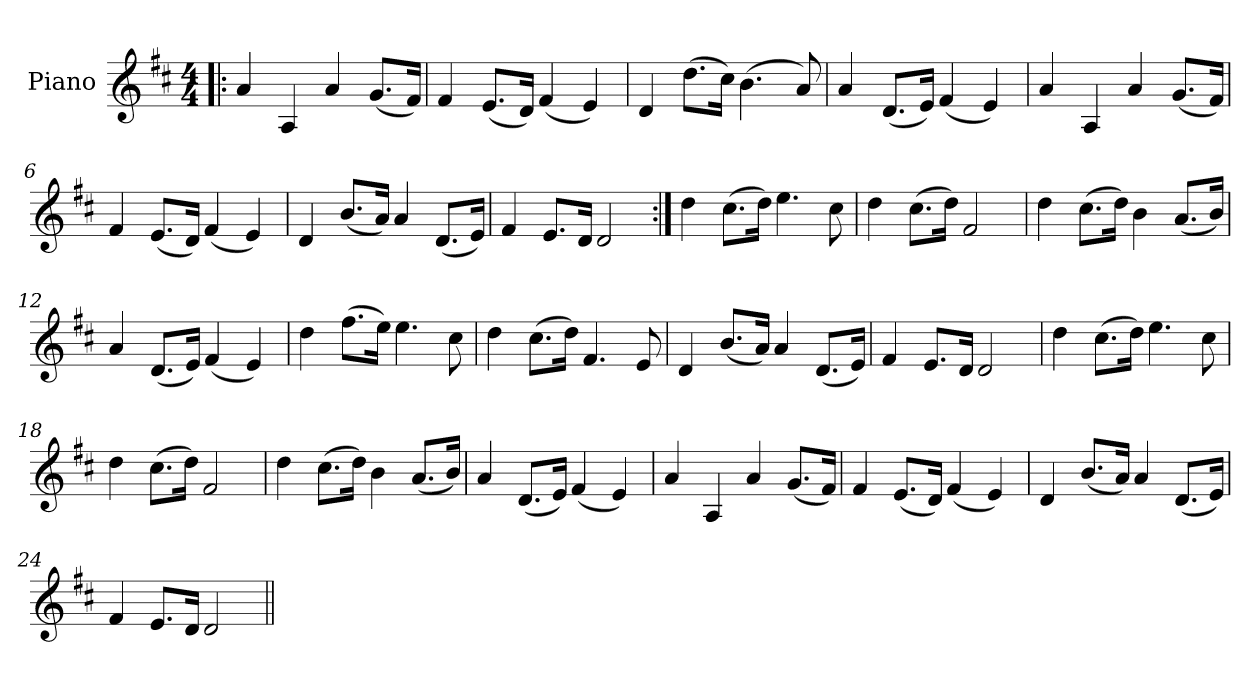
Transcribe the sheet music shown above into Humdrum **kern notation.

**kern
*part1
*staff1
*I"Piano
*I'Pno
*clefG2
*k[f#c#]
*D:
*M4/4
=1!|:
4a/
4A/
4a/
(<8.g/L
16f#/Jk)
=2
4f#/
(<8.e/L
16d/Jk)
(<4f#/
4e/)
=3
4d/
(>8.dd\L
16cc#\Jk)
(>4.b\
8a/)
=4
4a/
(<8.d/L
16e/Jk)
(<4f#/
4e/)
=5
4a/
4A/
4a/
(<8.g/L
16f#/Jk)
=6
4f#/
(<8.e/L
16d/Jk)
(<4f#/
4e/)
!!LO:LB:g=z
=7
4d/
(<8.b/L
16a/Jk)
4a/
(<8.d/L
16e/Jk)
=8
4f#/
8.e/L
16d/Jk
2d/
=9:|!
4dd\
(>8.cc#\L
16dd\Jk)
4.ee\
8cc#\
=10
4dd\
(>8.cc#\L
16dd\Jk)
2f#/
=11
4dd\
(>8.cc#\L
16dd\Jk)
4b\
(<8.a/L
16b/Jk)
=12
4a/
(<8.d/L
16e/Jk)
(<4f#/
4e/)
!!LO:LB:g=z
=13
4dd\
(>8.ff#\L
16ee\Jk)
4.ee\
8cc#\
=14
4dd\
(>8.cc#\L
16dd\Jk)
4.f#/
8e/
=15
4d/
(<8.b/L
16a/Jk)
4a/
(<8.d/L
16e/Jk)
=16
4f#/
8.e/L
16d/Jk
2d/
=17
4dd\
(>8.cc#\L
16dd\Jk)
4.ee\
8cc#\
=18
4dd\
(>8.cc#\L
16dd\Jk)
2f#/
!!LO:LB:g=z
=19
4dd\
(>8.cc#\L
16dd\Jk)
4b\
(<8.a/L
16b/Jk)
=20
4a/
(<8.d/L
16e/Jk)
(<4f#/
4e/)
=21
4a/
4A/
4a/
(<8.g/L
16f#/Jk)
=22
4f#/
(<8.e/L
16d/Jk)
(<4f#/
4e/)
=23
4d/
(<8.b/L
16a/Jk)
4a/
(<8.d/L
16e/Jk)
=24
4f#/
8.e/L
16d/Jk
2d/
=||
*-
